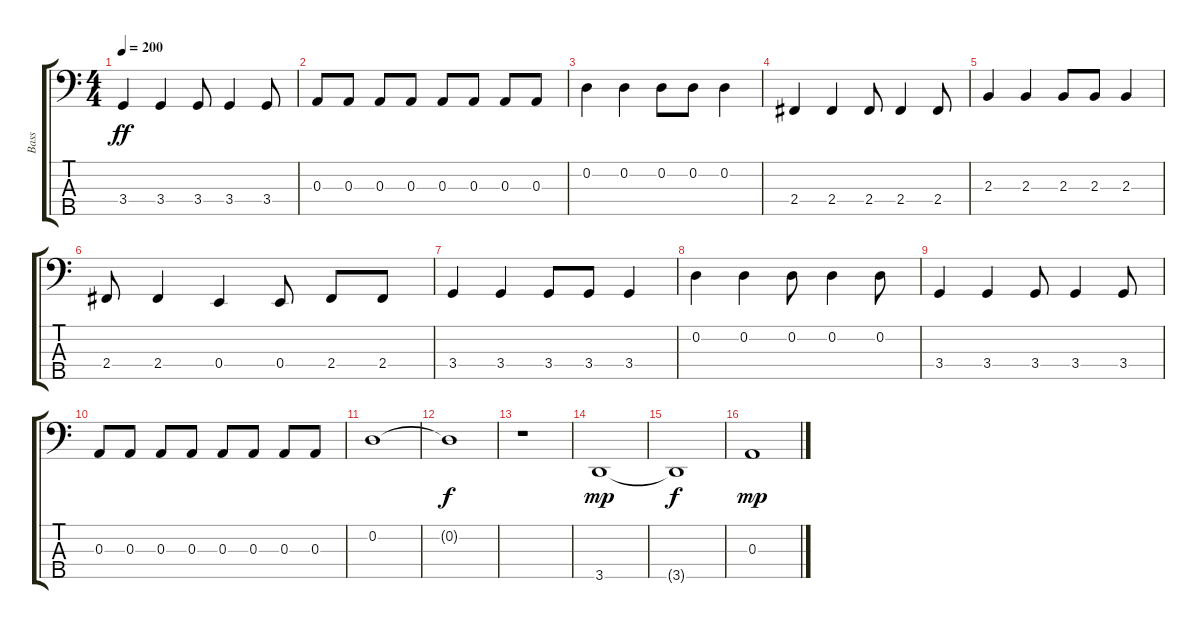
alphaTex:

\track ("Bass" "Bass") {instrument electricbassfinger}
\staff {score tabs}
\tuning (G2 D2 A1 E1 B0) {hide}
\ts (4 4)
\tempo 200
\clef f4
\ks c
3.4.4{dy ff} 3.4.4 3.4.8 3.4.4 3.4.8 |
0.3.8 0.3.8 0.3.8 0.3.8 0.3.8 0.3.8 0.3.8 0.3.8 |
0.2.4 0.2.4 0.2.8 0.2.8 0.2.4 |
2.4.4 2.4.4 2.4.8 2.4.4 2.4.8 |
2.3.4 2.3.4 2.3.8 2.3.8 2.3.4 |
2.4.8 2.4.4 0.4.4 0.4.8 2.4.8 2.4.8 |
3.4.4 3.4.4 3.4.8 3.4.8 3.4.4 |
0.2.4 0.2.4 0.2.8 0.2.4 0.2.8 |
3.4.4 3.4.4 3.4.8 3.4.4 3.4.8 |
0.3.8 0.3.8 0.3.8 0.3.8 0.3.8 0.3.8 0.3.8 0.3.8 |
0.2.1 |
0.2{t}.1{dy f} |
r.1 |
3.5.1{dy mp} |
3.5{t}.1{dy f} |
0.3.1{dy mp}
